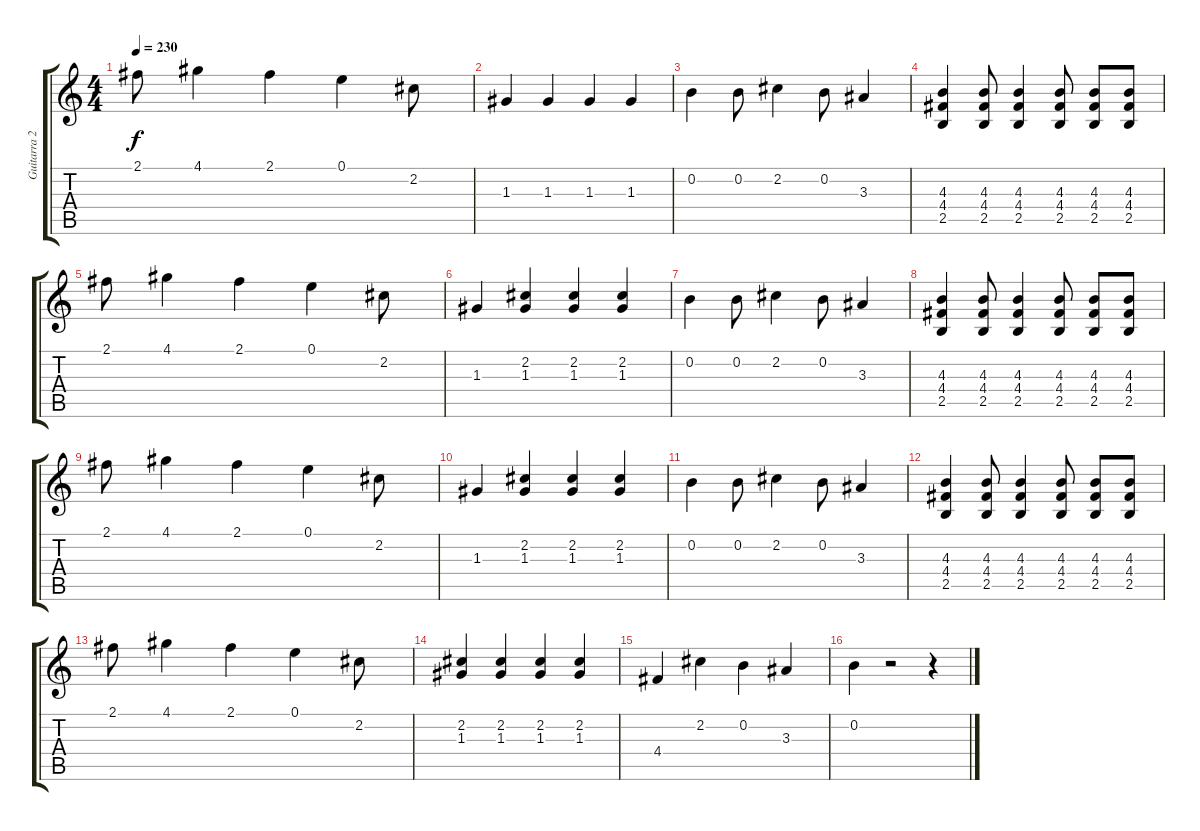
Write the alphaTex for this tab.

\track ("Guitarra 2 - Erik" "Guitarra 2") {instrument distortionguitar}
\staff {score tabs}
\tuning (E4 B3 G3 D3 A2 E2) {hide}
\ts (4 4)
\tempo 230
\clef g2
\ks c
2.1.8{dy f} 4.1.4 2.1.4 0.1.4 2.2.8 |
1.3.4 1.3.4 1.3.4 1.3.4 |
0.2.4 0.2.8 2.2.4 0.2.8 3.3.4 |
(4.3 4.4 2.5).4 (4.3 4.4 2.5).8 (4.3 4.4 2.5).4 (4.3 4.4 2.5).8 (4.3 4.4 2.5).8 (4.3 4.4 2.5).8 |
2.1.8 4.1.4 2.1.4 0.1.4 2.2.8 |
1.3.4 (2.2 1.3).4 (2.2 1.3).4 (2.2 1.3).4 |
0.2.4 0.2.8 2.2.4 0.2.8 3.3.4 |
(4.3 4.4 2.5).4 (4.3 4.4 2.5).8 (4.3 4.4 2.5).4 (4.3 4.4 2.5).8 (4.3 4.4 2.5).8 (4.3 4.4 2.5).8 |
2.1.8 4.1.4 2.1.4 0.1.4 2.2.8 |
1.3.4 (2.2 1.3).4 (2.2 1.3).4 (2.2 1.3).4 |
0.2.4 0.2.8 2.2.4 0.2.8 3.3.4 |
(4.3 4.4 2.5).4 (4.3 4.4 2.5).8 (4.3 4.4 2.5).4 (4.3 4.4 2.5).8 (4.3 4.4 2.5).8 (4.3 4.4 2.5).8 |
2.1.8 4.1.4 2.1.4 0.1.4 2.2.8 |
(2.2 1.3).4 (2.2 1.3).4 (2.2 1.3).4 (2.2 1.3).4 |
4.4.4 2.2.4 0.2.4 3.3.4 |
0.2.4 r.2 r.4
